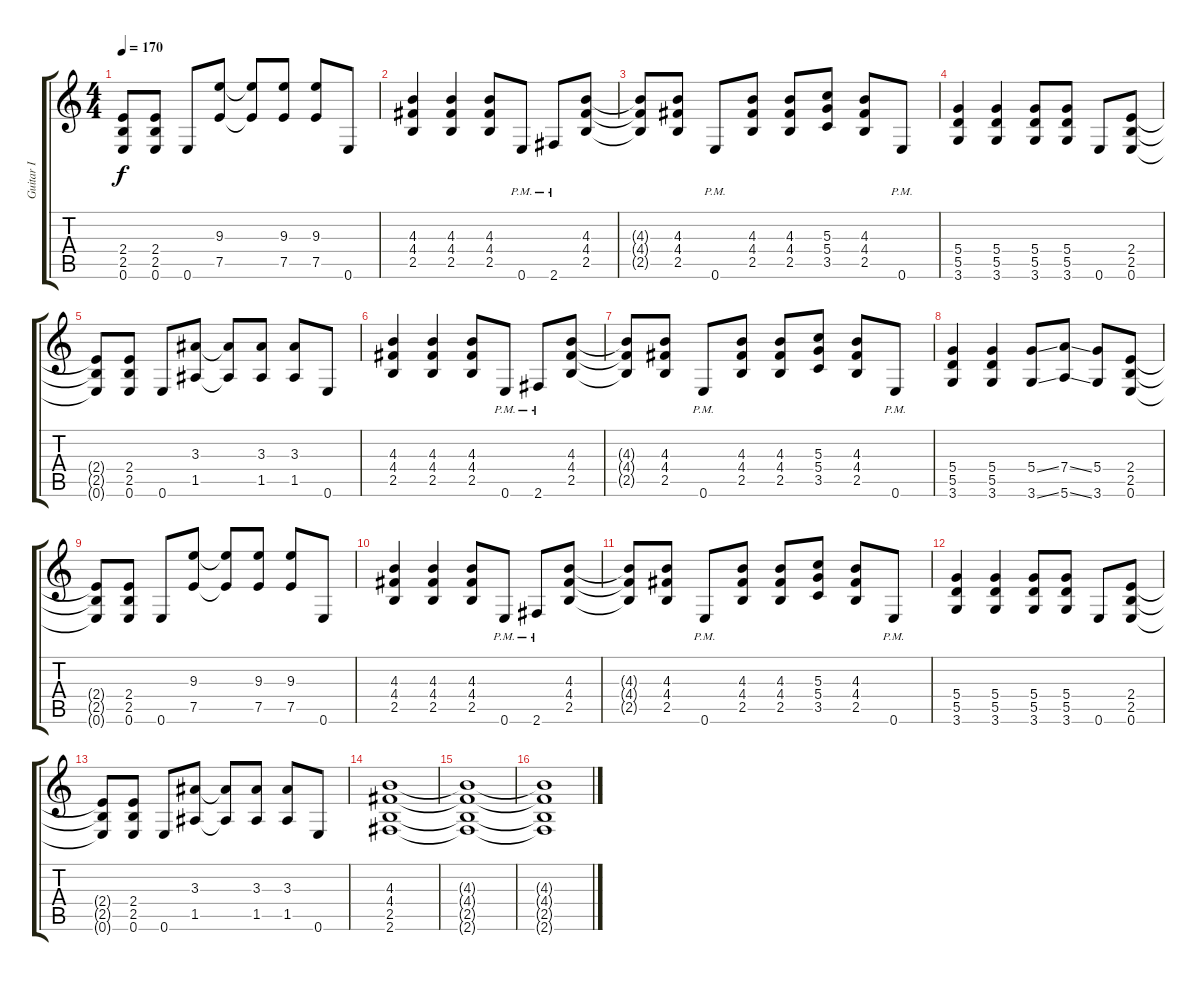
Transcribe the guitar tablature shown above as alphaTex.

\track ("Guitar I" "Guitar I") {instrument distortionguitar}
\staff {score tabs}
\tuning (E4 B3 G3 D3 A2 E2) {hide}
\ts (4 4)
\tempo 170
\clef g2
\ks c
(2.4{t} 2.5{t} 0.6{t}).8{dy f} (2.4 2.5 0.6).8 0.6.8 (9.3 7.5).8 (9.3{t} 7.5{t}).8 (9.3 7.5).8 (9.3 7.5).8 0.6.8 |
(4.3 4.4 2.5).4 (4.3 4.4 2.5).4 (4.3 4.4 2.5).8 0.6{pm}.8 2.6{pm}.8 (4.3 4.4 2.5).8 |
(4.3{t} 4.4{t} 2.5{t}).8 (4.3 4.4 2.5).8 0.6{pm}.8 (4.3 4.4 2.5).8 (4.3 4.4 2.5).8 (5.3 5.4 3.5).8 (4.3 4.4 2.5).8 0.6{pm}.8 |
(5.4 5.5 3.6).4 (5.4 5.5 3.6).4 (5.4 5.5 3.6).8 (5.4 5.5 3.6).8 0.6.8 (2.4 2.5 0.6).8 |
(2.4{t} 2.5{t} 0.6{t}).8 (2.4 2.5 0.6).8 0.6.8 (3.3 1.5).8 (3.3{t} 1.5{t}).8 (3.3 1.5).8 (3.3 1.5).8 0.6.8 |
(4.3 4.4 2.5).4 (4.3 4.4 2.5).4 (4.3 4.4 2.5).8 0.6{pm}.8 2.6{pm}.8 (4.3 4.4 2.5).8 |
(4.3{t} 4.4{t} 2.5{t}).8 (4.3 4.4 2.5).8 0.6{pm}.8 (4.3 4.4 2.5).8 (4.3 4.4 2.5).8 (5.3 5.4 3.5).8 (4.3 4.4 2.5).8 0.6{pm}.8 |
(5.4 5.5 3.6).4 (5.4 5.5 3.6).4 (5.4{ss} 3.6{ss}).8 (7.4{ss} 5.6{ss}).8 (5.4 3.6).8 (2.4 2.5 0.6).8 |
(2.4{t} 2.5{t} 0.6{t}).8 (2.4 2.5 0.6).8 0.6.8 (9.3 7.5).8 (9.3{t} 7.5{t}).8 (9.3 7.5).8 (9.3 7.5).8 0.6.8 |
(4.3 4.4 2.5).4 (4.3 4.4 2.5).4 (4.3 4.4 2.5).8 0.6{pm}.8 2.6{pm}.8 (4.3 4.4 2.5).8 |
(4.3{t} 4.4{t} 2.5{t}).8 (4.3 4.4 2.5).8 0.6{pm}.8 (4.3 4.4 2.5).8 (4.3 4.4 2.5).8 (5.3 5.4 3.5).8 (4.3 4.4 2.5).8 0.6{pm}.8 |
(5.4 5.5 3.6).4 (5.4 5.5 3.6).4 (5.4 5.5 3.6).8 (5.4 5.5 3.6).8 0.6.8 (2.4 2.5 0.6).8 |
(2.4{t} 2.5{t} 0.6{t}).8 (2.4 2.5 0.6).8 0.6.8 (3.3 1.5).8 (3.3{t} 1.5{t}).8 (3.3 1.5).8 (3.3 1.5).8 0.6.8 |
(4.3 4.4 2.5 2.6).1{volume 0} |
(4.3{t} 4.4{t} 2.5{t} 2.6{t}).1 |
(4.3{t} 4.4{t} 2.5{t} 2.6{t}).1
